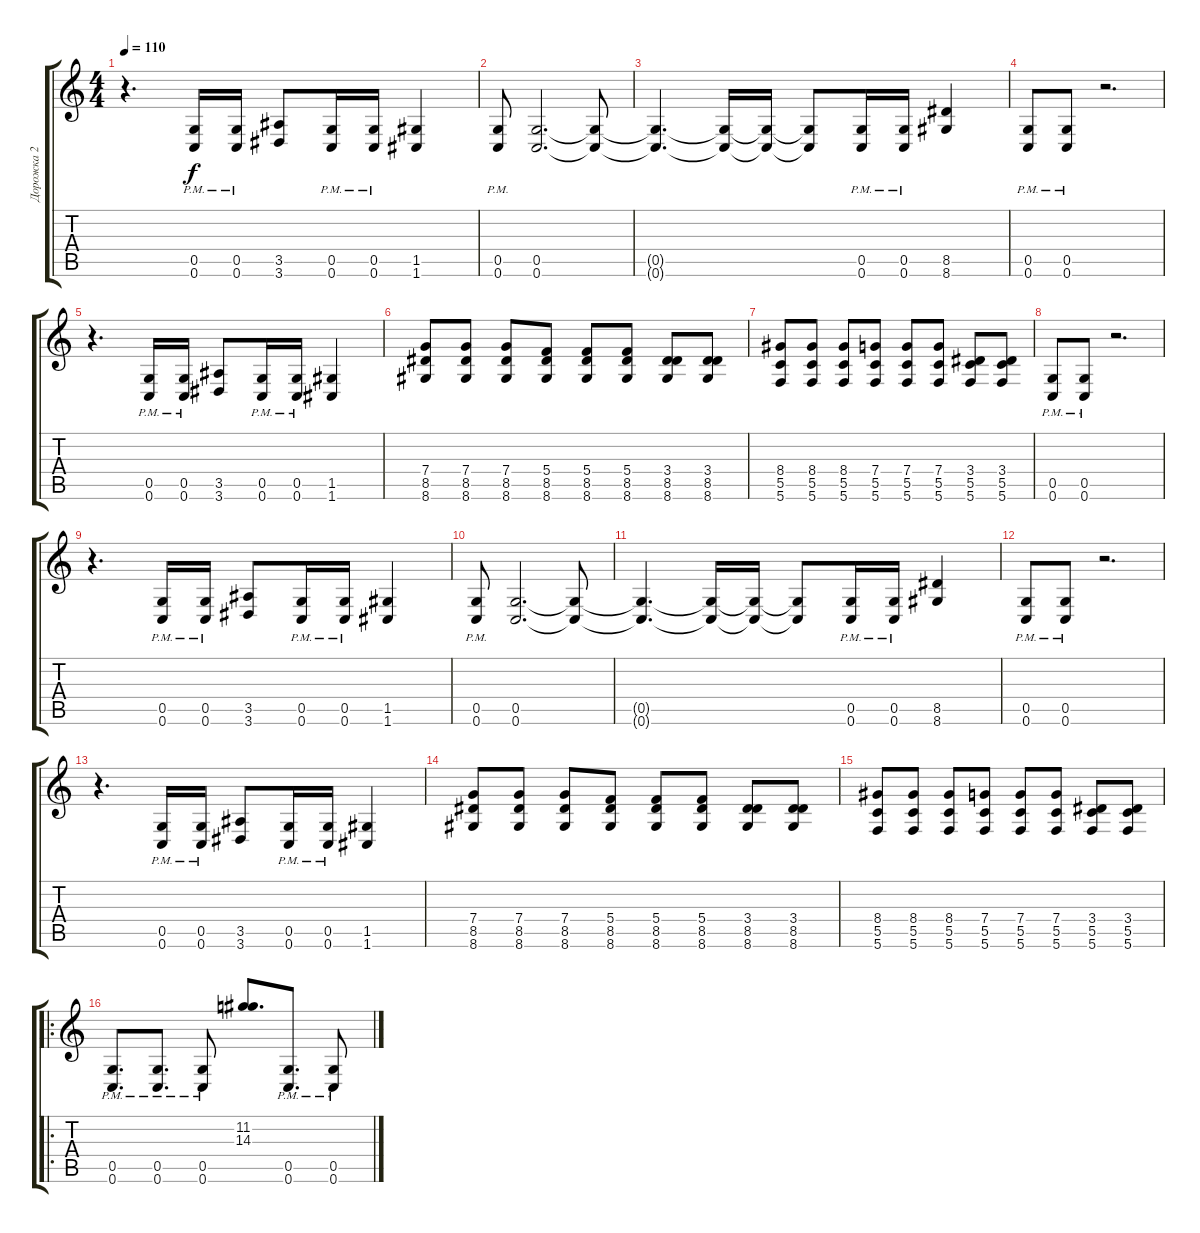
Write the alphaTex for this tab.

\track ("Дорожка 2" "Дорожка 2") {instrument distortionguitar}
\staff {score tabs}
\tuning (D4 A3 F3 C3 G2 C2) {hide}
\ts (4 4)
\tempo 110
\clef g2
\ks c
r.4{d dy f} (0.5{pm} 0.6{pm}).16 (0.5{pm} 0.6{pm}).16 (3.5 3.6).8 (0.5{pm} 0.6{pm}).16 (0.5{pm} 0.6{pm}).16 (1.5 1.6).4 |
(0.5{pm} 0.6{pm}).8 (0.5 0.6).2{d} (0.5{t} 0.6{t}).8 |
(0.5{t} 0.6{t}).4{d} (0.5{t} 0.6{t}).16 (0.5{t} 0.6{t}).16 (0.5{t} 0.6{t}).8 (0.5{pm} 0.6{pm}).16 (0.5{pm} 0.6{pm}).16 (8.5 8.6).4 |
(0.5{pm} 0.6{pm}).8 (0.5{pm} 0.6{pm}).8 r.2{d} |
r.4{d} (0.5{pm} 0.6{pm}).16 (0.5{pm} 0.6{pm}).16 (3.5 3.6).8 (0.5{pm} 0.6{pm}).16 (0.5{pm} 0.6{pm}).16 (1.5 1.6).4 |
(7.4 8.5 8.6).8 (7.4 8.5 8.6).8 (7.4 8.5 8.6).8 (5.4 8.5 8.6).8 (5.4 8.5 8.6).8 (5.4 8.5 8.6).8 (3.4 8.5 8.6).8 (3.4 8.5 8.6).8 |
(8.4 5.5 5.6).8 (8.4 5.5 5.6).8 (8.4 5.5 5.6).8 (7.4 5.5 5.6).8 (7.4 5.5 5.6).8 (7.4 5.5 5.6).8 (3.4 5.5 5.6).8 (3.4 5.5 5.6).8 |
(0.5{pm} 0.6{pm}).8 (0.5{pm} 0.6{pm}).8 r.2{d} |
r.4{d} (0.5{pm} 0.6{pm}).16 (0.5{pm} 0.6{pm}).16 (3.5 3.6).8 (0.5{pm} 0.6{pm}).16 (0.5{pm} 0.6{pm}).16 (1.5 1.6).4 |
(0.5{pm} 0.6{pm}).8 (0.5 0.6).2{d} (0.5{t} 0.6{t}).8 |
(0.5{t} 0.6{t}).4{d} (0.5{t} 0.6{t}).16 (0.5{t} 0.6{t}).16 (0.5{t} 0.6{t}).8 (0.5{pm} 0.6{pm}).16 (0.5{pm} 0.6{pm}).16 (8.5 8.6).4 |
(0.5{pm} 0.6{pm}).8 (0.5{pm} 0.6{pm}).8 r.2{d} |
r.4{d} (0.5{pm} 0.6{pm}).16 (0.5{pm} 0.6{pm}).16 (3.5 3.6).8 (0.5{pm} 0.6{pm}).16 (0.5{pm} 0.6{pm}).16 (1.5 1.6).4 |
(7.4 8.5 8.6).8 (7.4 8.5 8.6).8 (7.4 8.5 8.6).8 (5.4 8.5 8.6).8 (5.4 8.5 8.6).8 (5.4 8.5 8.6).8 (3.4 8.5 8.6).8 (3.4 8.5 8.6).8 |
(8.4 5.5 5.6).8 (8.4 5.5 5.6).8 (8.4 5.5 5.6).8 (7.4 5.5 5.6).8 (7.4 5.5 5.6).8 (7.4 5.5 5.6).8 (3.4 5.5 5.6).8 (3.4 5.5 5.6).8 |
\ro
(0.5{pm} 0.6{pm}).8{d} (0.5{pm} 0.6{pm}).8{d} (0.5{pm} 0.6{pm}).8 (11.2 14.3).8{d} (0.5{pm} 0.6{pm}).8{d} (0.5{pm} 0.6{pm}).8
